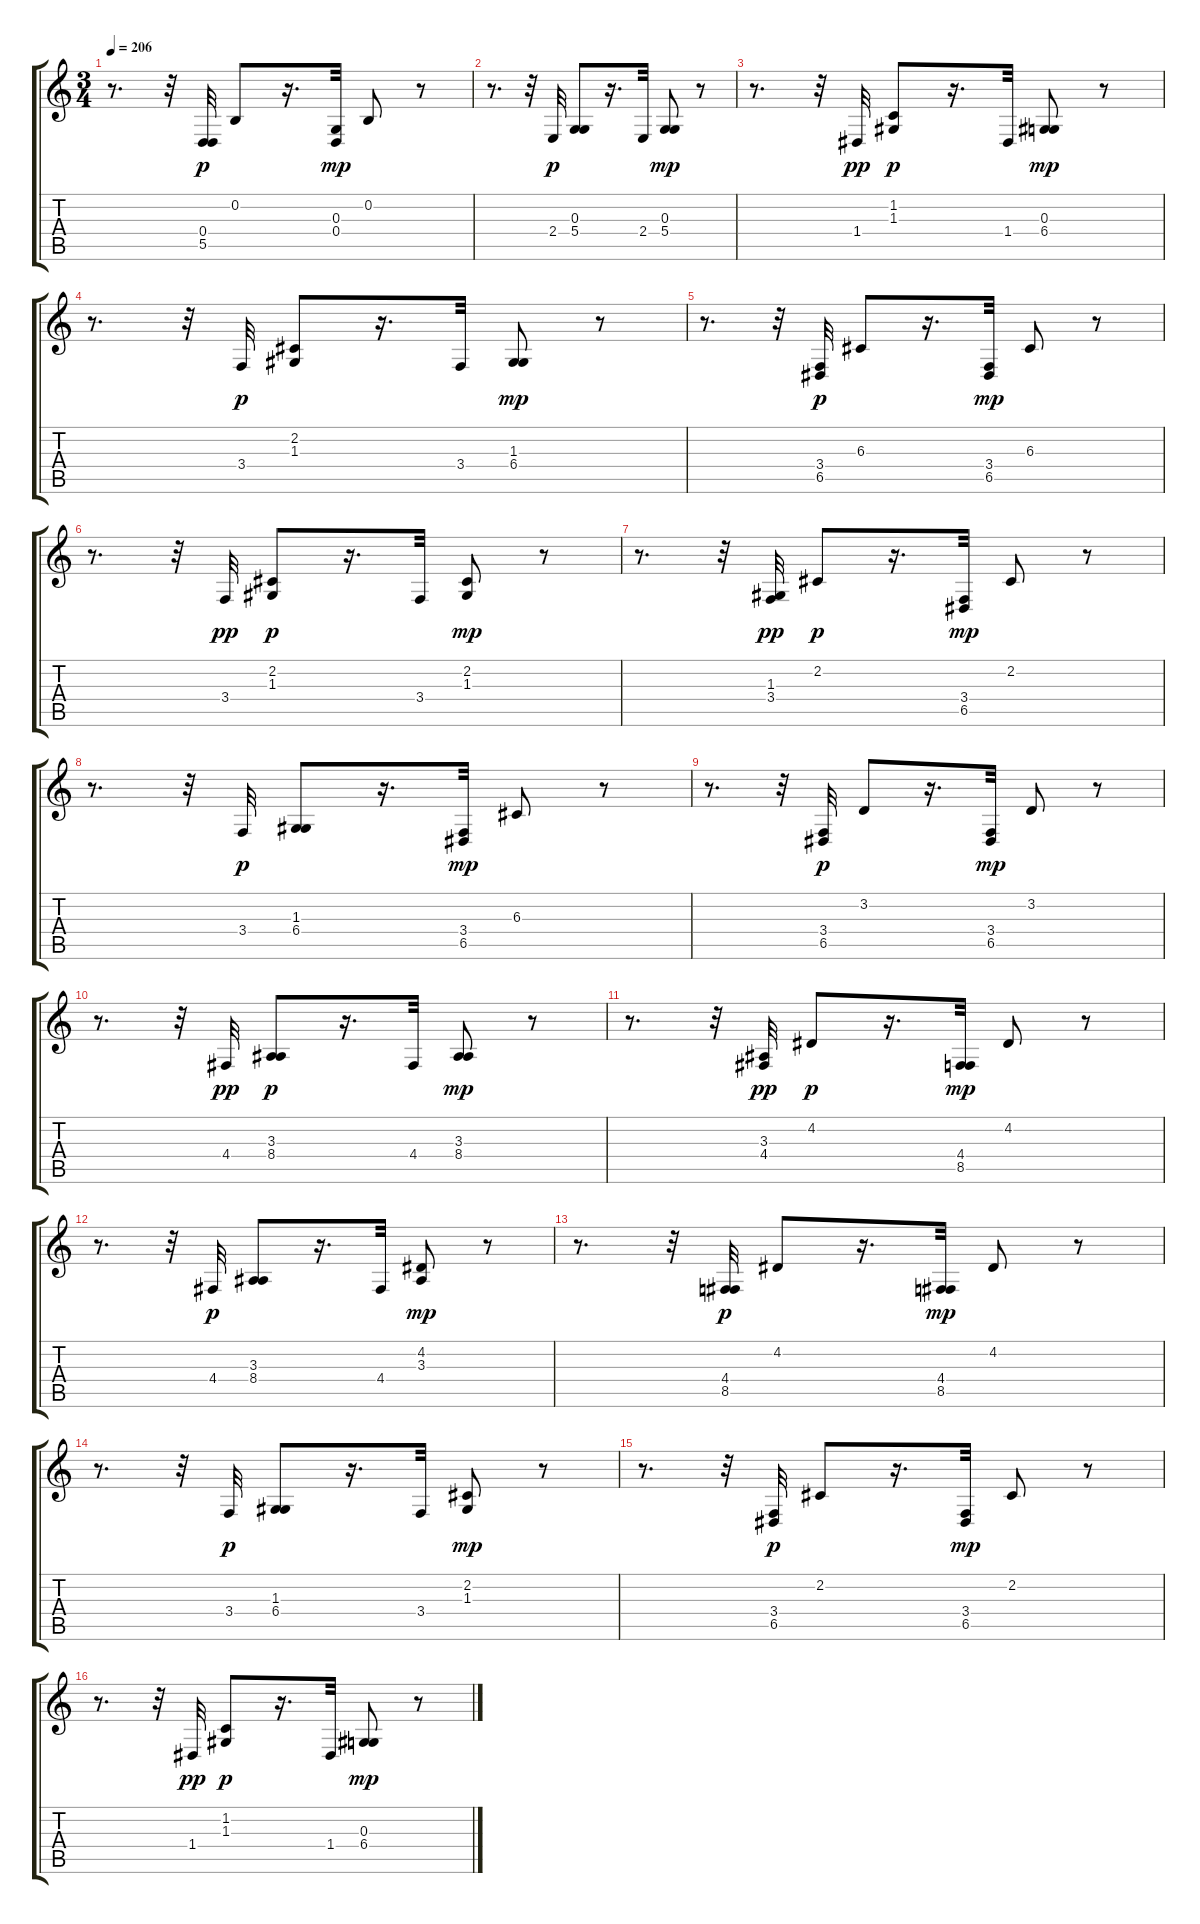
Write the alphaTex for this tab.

\track "" {instrument harpsichord}
\staff {score tabs}
\tuning (E4 B3 G3 D3 A2 E2) {hide}
\ts (3 4)
\tempo 206
\clef g2
\ks c
r.8{d dy mp} r.32 (0.4 5.5).32{dy p} 0.2.8 r.16{d} (0.3 0.4).32{dy mp} 0.2.8 r.8 |
r.8{d} r.32 2.4.32{dy p} (0.3 5.4).8 r.16{d} 2.4.32 (0.3 5.4).8{dy mp} r.8 |
r.8{d} r.32 1.4.32{dy pp} (1.2 1.3).8{dy p} r.16{d} 1.4.32 (0.3 6.4).8{dy mp} r.8 |
r.8{d} r.32 3.4.32{dy p} (2.2 1.3).8 r.16{d} 3.4.32 (1.3 6.4).8{dy mp} r.8 |
r.8{d} r.32 (3.4 6.5).32{dy p} 6.3.8 r.16{d} (3.4 6.5).32{dy mp} 6.3.8 r.8 |
r.8{d} r.32 3.4.32{dy pp} (2.2 1.3).8{dy p} r.16{d} 3.4.32 (2.2 1.3).8{dy mp} r.8 |
r.8{d} r.32 (1.3 3.4).32{dy pp} 2.2.8{dy p} r.16{d} (3.4 6.5).32{dy mp} 2.2.8 r.8 |
r.8{d} r.32 3.4.32{dy p} (1.3 6.4).8 r.16{d} (3.4 6.5).32{dy mp} 6.3.8 r.8 |
r.8{d} r.32 (3.4 6.5).32{dy p} 3.2.8 r.16{d} (3.4 6.5).32{dy mp} 3.2.8 r.8 |
r.8{d} r.32 4.4.32{dy pp} (3.3 8.4).8{dy p} r.16{d} 4.4.32 (3.3 8.4).8{dy mp} r.8 |
r.8{d} r.32 (3.3 4.4).32{dy pp} 4.2.8{dy p} r.16{d} (4.4 8.5).32{dy mp} 4.2.8 r.8 |
r.8{d} r.32 4.4.32{dy p} (3.3 8.4).8 r.16{d} 4.4.32 (4.2 3.3).8{dy mp} r.8 |
r.8{d} r.32 (4.4 8.5).32{dy p} 4.2.8 r.16{d} (4.4 8.5).32{dy mp} 4.2.8 r.8 |
r.8{d} r.32 3.4.32{dy p} (1.3 6.4).8 r.16{d} 3.4.32 (2.2 1.3).8{dy mp} r.8 |
r.8{d} r.32 (3.4 6.5).32{dy p} 2.2.8 r.16{d} (3.4 6.5).32{dy mp} 2.2.8 r.8 |
r.8{d} r.32 1.4.32{dy pp} (1.2 1.3).8{dy p} r.16{d} 1.4.32 (0.3 6.4).8{dy mp} r.8
